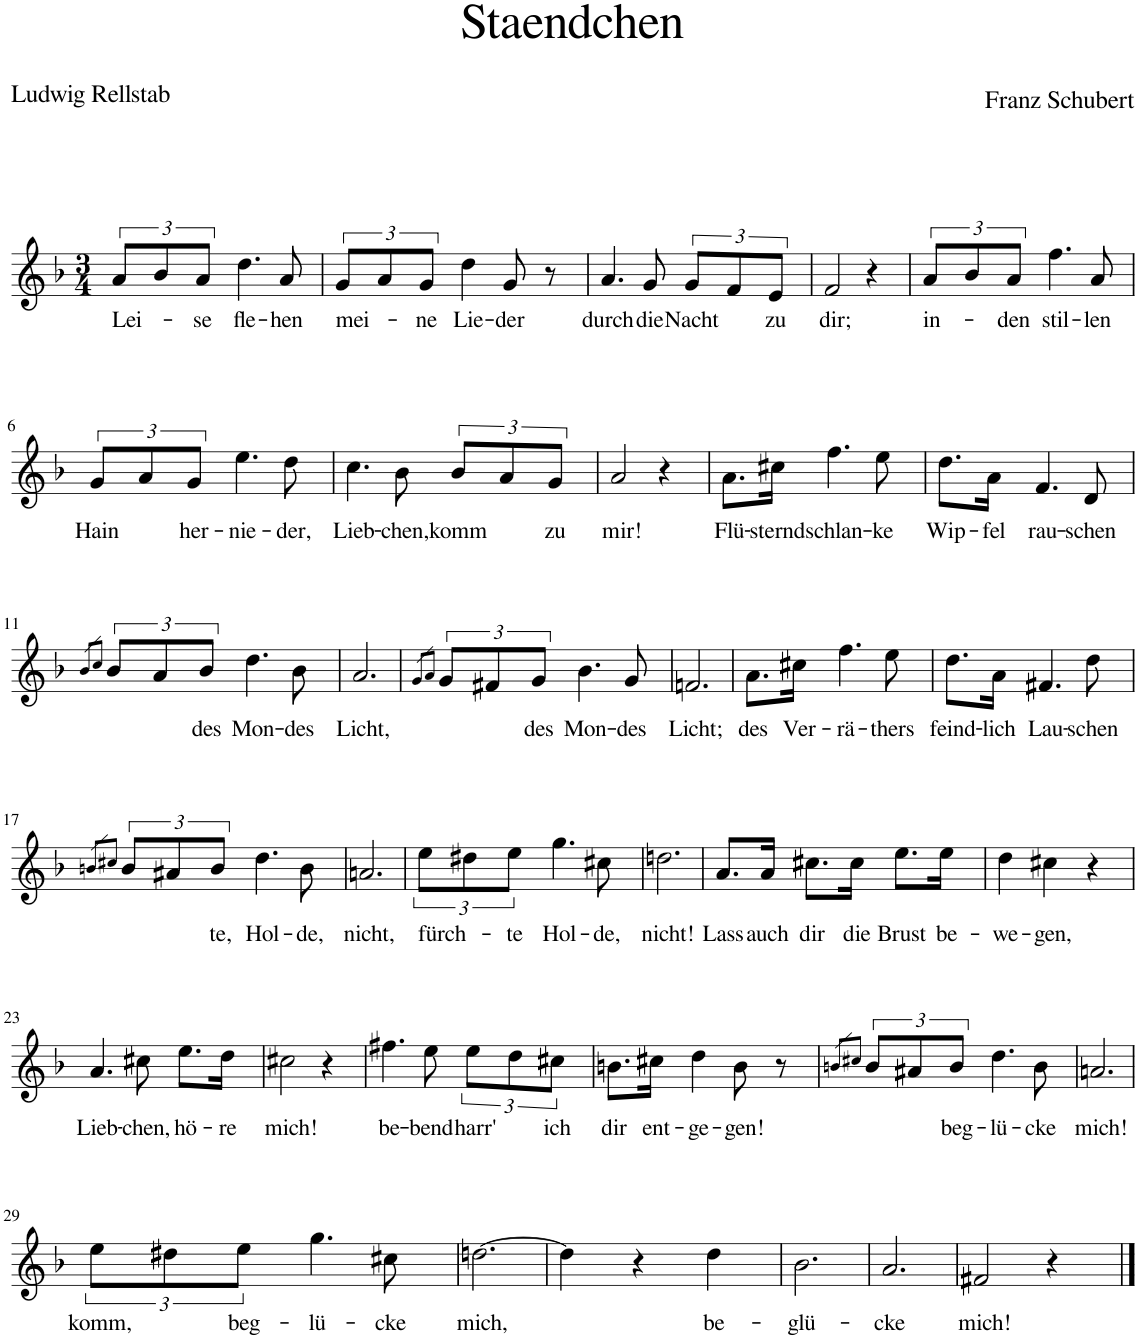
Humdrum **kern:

**kern	**text
*part1	*part1
*staff1	*staff1
*I"Piano	*
*I'Pno	*
*clefG2	*
*k[b-]	*
*M3/4	*
=1	=1
!	!LO:LY:b
12a/L	Lei-
12b-/	.
!	!LO:LY:b
12a/J	-se
!	!LO:LY:b
4.dd\	fle-
!	!LO:LY:b
8a/	-hen
=2	=2
!	!LO:LY:b
12g/L	mei-
12a/	.
!	!LO:LY:b
12g/J	-ne
!	!LO:LY:b
4dd\	Lie-
!	!LO:LY:b
8g/	-der
8r	.
=3	=3
!	!LO:LY:b
4.a/	durch
!	!LO:LY:b
8g/	die
!	!LO:LY:b
12g/L	Nacht
12f/	.
!	!LO:LY:b
12e/J	zu
=4	=4
!	!LO:LY:b
2f/	dir;
4r	.
=5	=5
!	!LO:LY:b
12a/L	in-
12b-/	.
!	!LO:LY:b
12a/J	-den
!	!LO:LY:b
4.ff\	stil-
!	!LO:LY:b
8a/	-len
!!LO:LB:g=z
=6	=6
!	!LO:LY:b
12g/L	Hain
12a/	.
!	!LO:LY:b
12g/J	her-
!	!LO:LY:b
4.ee\	-nie-
!	!LO:LY:b
8dd\	-der,
=7	=7
!	!LO:LY:b
4.cc\	Lieb-
!	!LO:LY:b
8b-\	-chen,
!	!LO:LY:b
12b-/L	komm
12a/	.
!	!LO:LY:b
12g/J	zu
=8	=8
!	!LO:LY:b
2a/	mir!
4r	.
=9	=9
!	!LO:LY:b
8.a\L	Flü-
!	!LO:LY:b
16cc#X\Jk	-sternd
!	!LO:LY:b
4.ff\	schlan-
!	!LO:LY:b
8ee\	-ke
=10	=10
!	!LO:LY:b
8.dd\L	Wip-
!	!LO:LY:b
16a\Jk	-fel
!	!LO:LY:b
4.f/	rau-
!	!LO:LY:b
8d/	-schen
!!LO:LB:g=z
=11	=11
8qb-/L	.
8qcc/J	.
12b-/L	.
12a/	.
!	!LO:LY:b
12b-/J	des
!	!LO:LY:b
4.dd\	Mon-
!	!LO:LY:b
8b-\	-des
=12	=12
!	!LO:LY:b
2.a/	Licht,
=13	=13
8qg/L	.
8qa/J	.
12g/L	.
12f#X/	.
!	!LO:LY:b
12g/J	des
!	!LO:LY:b
4.b-\	Mon-
!	!LO:LY:b
8g/	-des
=14	=14
!	!LO:LY:b
2.fn/	Licht;
=15	=15
!	!LO:LY:b
8.a\L	des
!	!LO:LY:b
16cc#X\Jk	Ver-
!	!LO:LY:b
4.ff\	-rä-
!	!LO:LY:b
8ee\	-thers
=16	=16
!	!LO:LY:b
8.dd\L	feind-
!	!LO:LY:b
16a\Jk	-lich
!	!LO:LY:b
4.f#X/	Lau-
!	!LO:LY:b
8dd\	-schen
!!LO:LB:g=z
=17	=17
8qbn/L	.
8qcc#X/J	.
12b/L	.
12a#X/	.
!	!LO:LY:b
12b/J	-te,
!	!LO:LY:b
4.dd\	Hol-
!	!LO:LY:b
8b\	-de,
=18	=18
!	!LO:LY:b
2.an/	nicht,
=19	=19
!	!LO:LY:b
12ee\L	fürch-
12dd#X\	.
!	!LO:LY:b
12ee\J	-te
!	!LO:LY:b
4.gg\	Hol-
!	!LO:LY:b
8cc#X\	-de,
=20	=20
!	!LO:LY:b
2.ddn\	nicht!
=21	=21
!	!LO:LY:b
8.a/L	Lass
!	!LO:LY:b
16a/Jk	auch
!	!LO:LY:b
8.cc#X\L	dir
!	!LO:LY:b
16cc#\Jk	die
!	!LO:LY:b
8.ee\L	Brust
!	!LO:LY:b
16ee\Jk	be-
=22	=22
!	!LO:LY:b
4dd\	-we-
!	!LO:LY:b
4cc#X\	-gen,
4r	.
!!LO:LB:g=z
=23	=23
!	!LO:LY:b
4.a/	Lieb-
!	!LO:LY:b
8cc#X\	-chen,
!	!LO:LY:b
8.ee\L	hö-
!	!LO:LY:b
16dd\Jk	-re
=24	=24
!	!LO:LY:b
2cc#X\	mich!
4r	.
=25	=25
!	!LO:LY:b
4.ff#X\	be-
!	!LO:LY:b
8ee\	-bend
!	!LO:LY:b
12ee\L	harr'
12dd\	.
!	!LO:LY:b
12cc#X\J	ich
=26	=26
!	!LO:LY:b
8.bn\L	dir
!	!LO:LY:b
16cc#X\Jk	ent-
!	!LO:LY:b
4dd\	-ge-
!	!LO:LY:b
8b\	-gen!
8r	.
=27	=27
8qbn/L	.
8qcc#X/J	.
12b/L	.
12a#X/	.
!	!LO:LY:b
12b/J	beg-
!	!LO:LY:b
4.dd\	-lü-
!	!LO:LY:b
8b\	-cke
=28	=28
!	!LO:LY:b
2.an/	mich!
!!LO:LB:g=z
=29	=29
!	!LO:LY:b
12ee\L	komm,
12dd#X\	.
!	!LO:LY:b
12ee\J	beg-
!	!LO:LY:b
4.gg\	-lü-
!	!LO:LY:b
8cc#X\	-cke
=30	=30
!	!LO:LY:b
[2.ddn\	mich,
=31	=31
4dd\]	.
4r	.
!	!LO:LY:b
4dd\	be-
=32	=32
!	!LO:LY:b
2.b-\	-glü-
=33	=33
!	!LO:LY:b
2.a/	-cke
=34	=34
!	!LO:LY:b
2f#X/	mich!
4r	.
==	==
*-	*-
